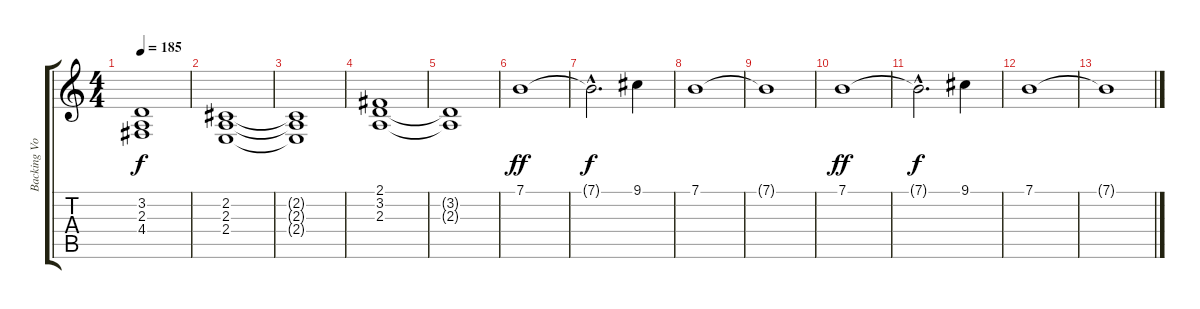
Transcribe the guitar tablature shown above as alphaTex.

\track ("Backing Vocals" "Backing Vo") {instrument choiraahs}
\staff {score tabs}
\tuning (E4 B3 G3 D3 A2 E2) {hide}
\ts (4 4)
\tempo 185
\clef g2
\ks c
(3.2{t} 2.3{t} 4.4{t}).1{dy f} |
(2.2 2.3 2.4).1 |
(2.2{t} 2.3{t} 2.4{t}).1 |
(2.1 3.2 2.3).1 |
(3.2{t} 2.3{t}).1 |
7.1.1{dy ff volume 13 instrument choiraahs} |
7.1{hac t}.2{d dy f} 9.1.4 |
7.1.1{volume 10} |
7.1{t}.1 |
7.1.1{dy ff volume 8} |
7.1{hac t}.2{d dy f} 9.1.4 |
7.1.1{volume 5} |
7.1{t}.1
